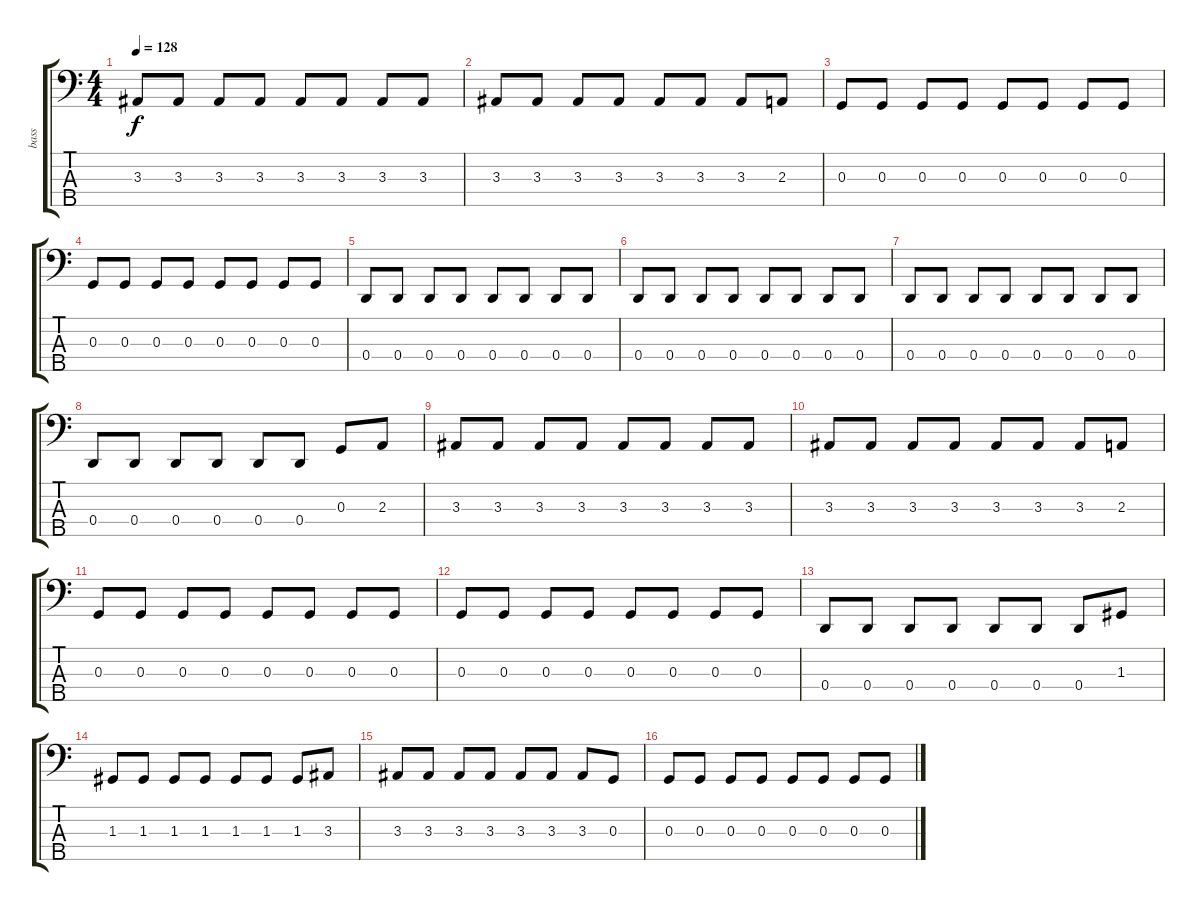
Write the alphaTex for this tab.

\track ("bass" "bass") {instrument electricbassfinger}
\staff {score tabs}
\tuning (F2 C2 G1 D1 A0) {hide}
\ts (4 4)
\tempo 128
\clef f4
\ks c
3.3.8{dy f} 3.3.8 3.3.8 3.3.8 3.3.8 3.3.8 3.3.8 3.3.8 |
3.3.8 3.3.8 3.3.8 3.3.8 3.3.8 3.3.8 3.3.8 2.3.8 |
0.3.8 0.3.8 0.3.8 0.3.8 0.3.8 0.3.8 0.3.8 0.3.8 |
0.3.8 0.3.8 0.3.8 0.3.8 0.3.8 0.3.8 0.3.8 0.3.8 |
0.4.8 0.4.8 0.4.8 0.4.8 0.4.8 0.4.8 0.4.8 0.4.8 |
0.4.8 0.4.8 0.4.8 0.4.8 0.4.8 0.4.8 0.4.8 0.4.8 |
0.4.8 0.4.8 0.4.8 0.4.8 0.4.8 0.4.8 0.4.8 0.4.8 |
0.4.8 0.4.8 0.4.8 0.4.8 0.4.8 0.4.8 0.3.8 2.3.8 |
3.3.8 3.3.8 3.3.8 3.3.8 3.3.8 3.3.8 3.3.8 3.3.8 |
3.3.8 3.3.8 3.3.8 3.3.8 3.3.8 3.3.8 3.3.8 2.3.8 |
0.3.8 0.3.8 0.3.8 0.3.8 0.3.8 0.3.8 0.3.8 0.3.8 |
0.3.8 0.3.8 0.3.8 0.3.8 0.3.8 0.3.8 0.3.8 0.3.8 |
0.4.8 0.4.8 0.4.8 0.4.8 0.4.8 0.4.8 0.4.8 1.3.8 |
1.3.8 1.3.8 1.3.8 1.3.8 1.3.8 1.3.8 1.3.8 3.3.8 |
3.3.8 3.3.8 3.3.8 3.3.8 3.3.8 3.3.8 3.3.8 0.3.8 |
0.3.8 0.3.8 0.3.8 0.3.8 0.3.8 0.3.8 0.3.8 0.3.8
